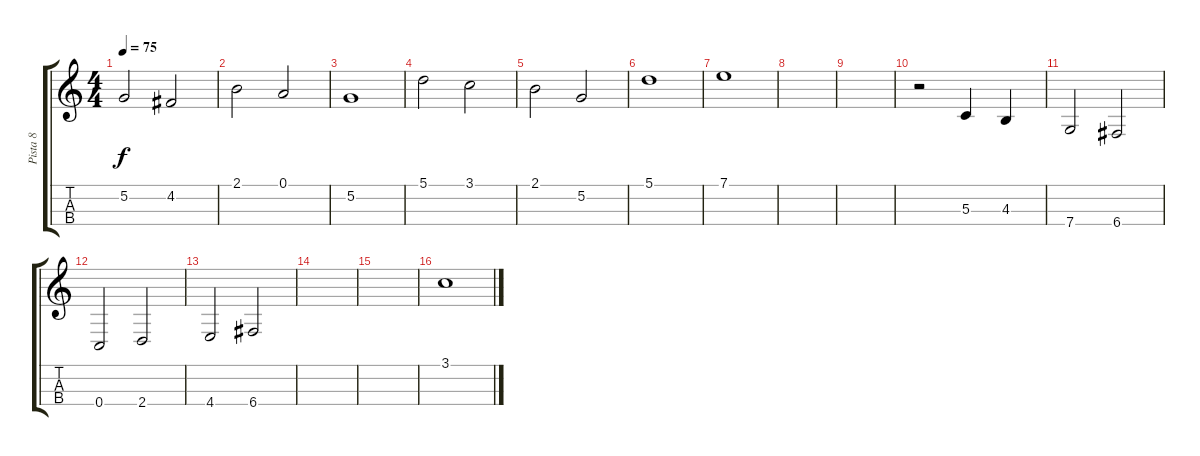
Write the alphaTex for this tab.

\track ("Pista 8" "Pista 8") {instrument viola}
\staff {score tabs}
\tuning (A4 D4 G3 C3) {hide}
\ts (4 4)
\tempo 75
\clef g2
\ks c
5.2.2{dy f} 4.2.2 |
2.1.2 0.1.2 |
5.2.1 |
5.1.2 3.1.2 |
2.1.2 5.2.2 |
5.1.1 |
7.1.1 |
|
|
r.2 5.3.4 4.3.4 |
7.4.2 6.4.2 |
0.4.2 2.4.2 |
4.4.2 6.4.2 |
|
|
3.1.1
